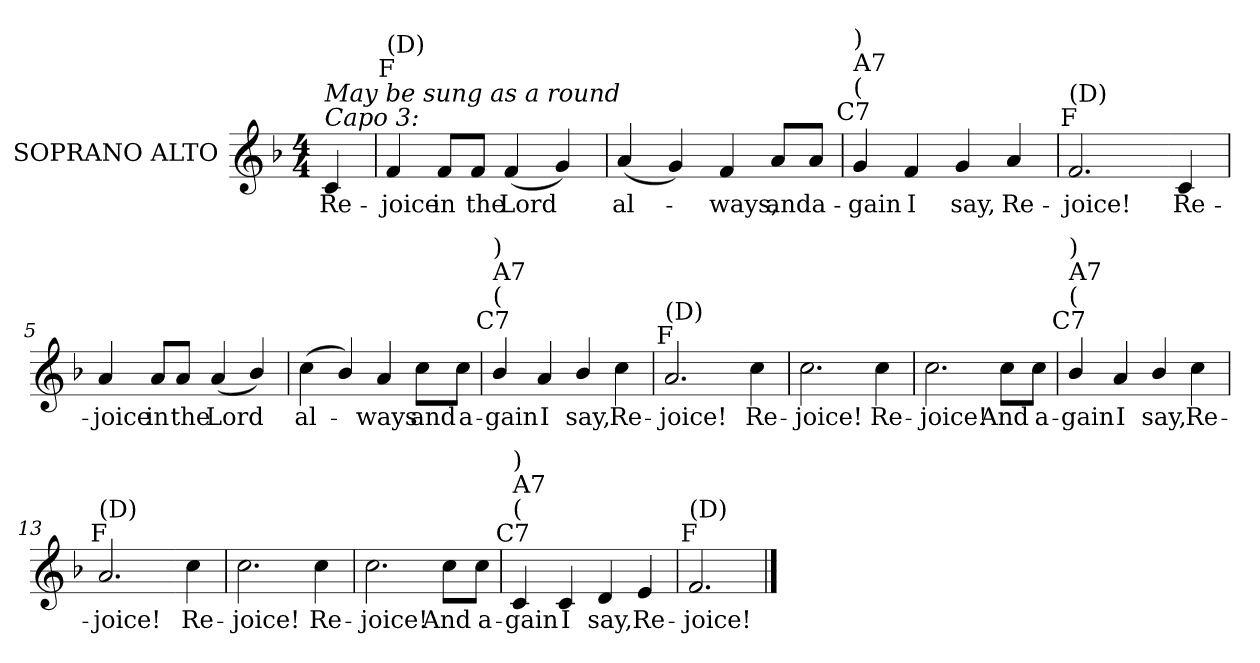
**kern	**text
*part1	*part1
*staff1	*staff1
*I"SOPRANO ALTO	*
*I'S. A.	*
!!LO:PB:g=z
*clefG2	*
*k[b-]	*
*F:	*
*M4/4	*
=	=
!LO:TX:a:i:t=Capo 3&colon;	!
!LO:TX:a:i:t=May be sung as a round	!
!	!LO:LY:b:color=#000000
4ci/	Re-
=	=
!LO:TX:a:cj:t=F	!
!LO:TX:t=(D)	!
!	!LO:LY:b:color=#000000
4fi/	-joice
!	!LO:LY:b:color=#000000
8fi/L	in
!	!LO:LY:b:color=#000000
8fi/J	the
!	!LO:LY:b:color=#000000
(4fi/	Lord
4gi/)	.
=1	=1
!	!LO:LY:b:color=#000000
(4ai/	al-
4gi/)	.
!	!LO:LY:b:color=#000000
4fi/	-ways,
!	!LO:LY:b:color=#000000
8ai/L	and
!	!LO:LY:b:color=#000000
8ai/J	a-
=2	=2
!LO:TX:a:cj:t=C7	!
!LO:TX:t=(	!
!LO:TX:t=A7	!
!LO:TX:t=)	!
!	!LO:LY:b:color=#000000
4gi/	-gain
!	!LO:LY:b:color=#000000
4fi/	I
!	!LO:LY:b:color=#000000
4gi/	say,
!	!LO:LY:b:color=#000000
4ai/	Re-
=3	=3
!LO:TX:a:cj:t=F	!
!LO:TX:t=(D)	!
!	!LO:LY:b:color=#000000
2.fi/	-joice!
!!LO:LB:g=z
=4-	=4-
!	!LO:LY:b:color=#000000
4ci/	Re-
=5	=5
!	!LO:LY:b:color=#000000
4ai/	-joice
!	!LO:LY:b:color=#000000
8ai/L	in
!	!LO:LY:b:color=#000000
8ai/J	the
!	!LO:LY:b:color=#000000
(4ai/	Lord
4b-i/)	.
=6	=6
!	!LO:LY:b:color=#000000
(4cci\	al-
4b-i/)	.
!	!LO:LY:b:color=#000000
4ai/	-ways
!	!LO:LY:b:color=#000000
8cci\L	and
!	!LO:LY:b:color=#000000
8cci\J	a-
=7	=7
!LO:TX:a:cj:t=C7	!
!LO:TX:t=(	!
!LO:TX:t=A7	!
!LO:TX:t=)	!
!	!LO:LY:b:color=#000000
4b-i/	-gain
!	!LO:LY:b:color=#000000
4ai/	I
!	!LO:LY:b:color=#000000
4b-i/	say,
!	!LO:LY:b:color=#000000
4cci\	Re-
=8	=8
!LO:TX:a:cj:t=F	!
!LO:TX:t=(D)	!
!	!LO:LY:b:color=#000000
2.ai/	-joice!
!!LO:LB:g=z
=9-	=9-
!	!LO:LY:b:color=#000000
4cci\	Re-
=10	=10
!	!LO:LY:b:color=#000000
2.cci\	-joice!
!	!LO:LY:b:color=#000000
4cci\	Re-
=11	=11
!	!LO:LY:b:color=#000000
2.cci\	-joice!
!	!LO:LY:b:color=#000000
8cci\L	And
!	!LO:LY:b:color=#000000
8cci\J	a-
=12	=12
!LO:TX:a:cj:t=C7	!
!LO:TX:t=(	!
!LO:TX:t=A7	!
!LO:TX:t=)	!
!	!LO:LY:b:color=#000000
4b-i/	-gain
!	!LO:LY:b:color=#000000
4ai/	I
!	!LO:LY:b:color=#000000
4b-i/	say,
!	!LO:LY:b:color=#000000
4cci\	Re-
=13	=13
!LO:TX:a:cj:t=F	!
!LO:TX:t=(D)	!
!	!LO:LY:b:color=#000000
2.ai/	-joice!
!!LO:LB:g=z
=14-	=14-
!	!LO:LY:b:color=#000000
4cci\	Re-
=15	=15
!	!LO:LY:b:color=#000000
2.cci\	-joice!
!	!LO:LY:b:color=#000000
4cci\	Re-
=16	=16
!	!LO:LY:b:color=#000000
2.cci\	-joice!
!	!LO:LY:b:color=#000000
8cci\L	And
!	!LO:LY:b:color=#000000
8cci\J	a-
=17	=17
!LO:TX:a:cj:t=C7	!
!LO:TX:t=(	!
!LO:TX:t=A7	!
!LO:TX:t=)	!
!	!LO:LY:b:color=#000000
4ci/	-gain
!	!LO:LY:b:color=#000000
4ci/	I
!	!LO:LY:b:color=#000000
4di/	say,
!	!LO:LY:b:color=#000000
4ei/	Re-
=18	=18
!LO:TX:a:cj:t=F	!
!LO:TX:t=(D)	!
!	!LO:LY:b:color=#000000
2.fi/	-joice!
==	==
*-	*-
